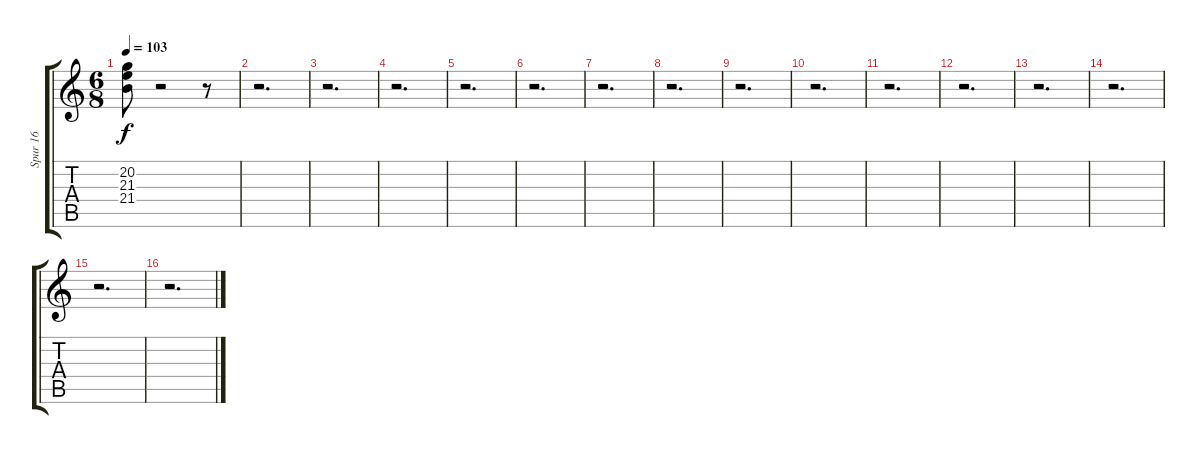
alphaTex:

\track ("Spur 16" "Spur 16") {instrument acousticgrandpiano}
\staff {score tabs}
\tuning (E4 B3 G3 D3 A2 E2) {hide}
\ts (6 8)
\tempo 103
\clef g2
\ks c
(20.2 21.3 21.4).8{dy f} r.2 r.8 |
r.2{d} |
r.2{d} |
r.2{d} |
r.2{d} |
r.2{d} |
r.2{d} |
r.2{d} |
r.2{d} |
r.2{d} |
r.2{d} |
r.2{d} |
r.2{d} |
r.2{d} |
r.2{d} |
r.2{d}
